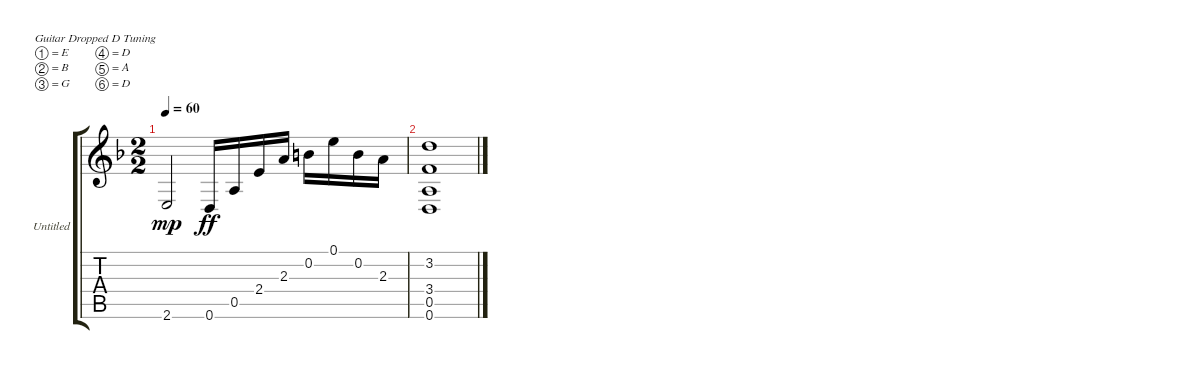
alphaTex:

\bracketExtendMode groupsimilarinstruments
\firstSystemTrackNameOrientation horizontal
\otherSystemsTrackNameOrientation horizontal
\track ("Untitled" "Untitled") {instrument acousticguitarnylon}
\staff {score tabs}
\tuning (E4 B3 G3 D3 A2 D2)
\ts (2 2)
\tempo 60
\clef g2
\ks f
2.6{t}.2{dy mp} 0.6.16{dy ff} 0.5.16 2.4.16 2.3.16 0.2.16 0.1.16 0.2.16 2.3.16 |
(3.2 3.4 0.5 0.6).1
